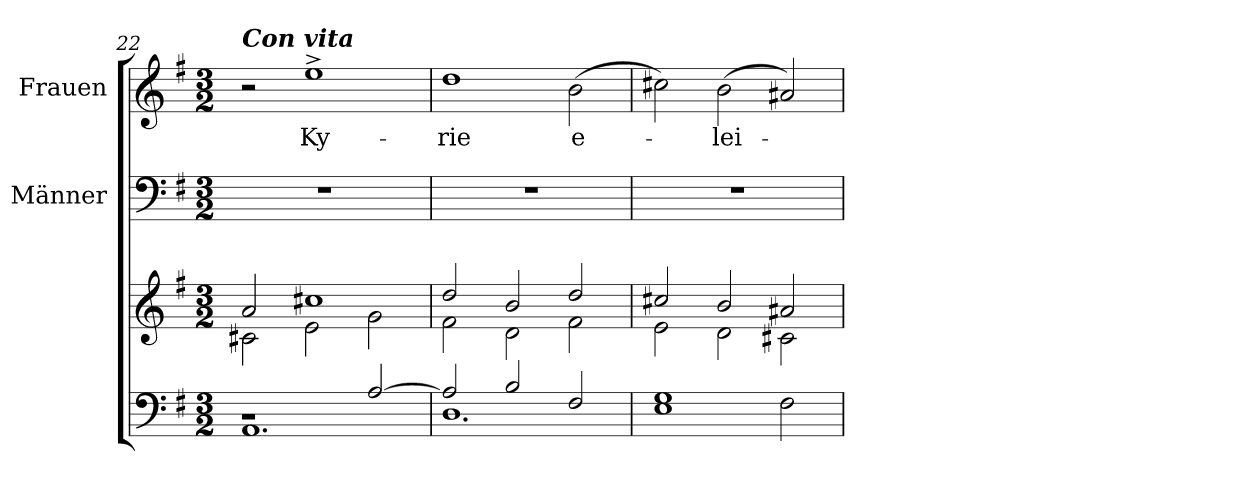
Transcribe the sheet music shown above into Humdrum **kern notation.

**kern	**kern	**kern	**kern	**text
*part3	*part3	*part2	*part1	*part1
*staff4	*staff3	*staff2	*staff1	*staff1
*	*	*I"Männer	*I"Frauen	*
*clefF4	*clefG2	*clefF4	*clefG2	*
*k[f#]	*k[f#]	*k[f#]	*k[f#]	*
*G:	*G:	*G:	*G:	*
*M3/2	*M3/2	*M3/2	*M3/2	*
=22	=22	=22	=22	=22
*^	*^	*	*	*
!	!	!	!	!	!LO:TX:a:Bi:t=Con vita	!
1rE	1.AA	2a/	2c#X\	1.r	2r	.
!	!	!	!	!	!	!LO:LY:b
.	.	1cc#X	2e\	.	1ee^>	Ky-
[>2A/	.	.	2g\	.	.	.
=23	=23	=23	=23	=23	=23	=23
!	!	!	!	!	!	!LO:LY:b
2A/]	1.D	2dd/	2f#\	1.r	1dd	-rie
2B/	.	2b/	2d\	.	.	.
!	!	!	!	!	!	!LO:LY:b
2F#/	.	2dd/	2f#\	.	(>2b\	e-
=24	=24	=24	=24	=24	=24	=24
1G	1E	2cc#X/	2e\	1.r	2cc#X\)	.
!	!	!	!	!	!	!LO:LY:b
.	.	2b/	2d\	.	(>2b\	-lei-
2ryy	2F#\	2a#X/	2c#X\	.	2a#X/)	.
*v	*v	*	*	*	*	*
*	*v	*v	*	*	*
=	=	=	=	=
*-	*-	*-	*-	*-
